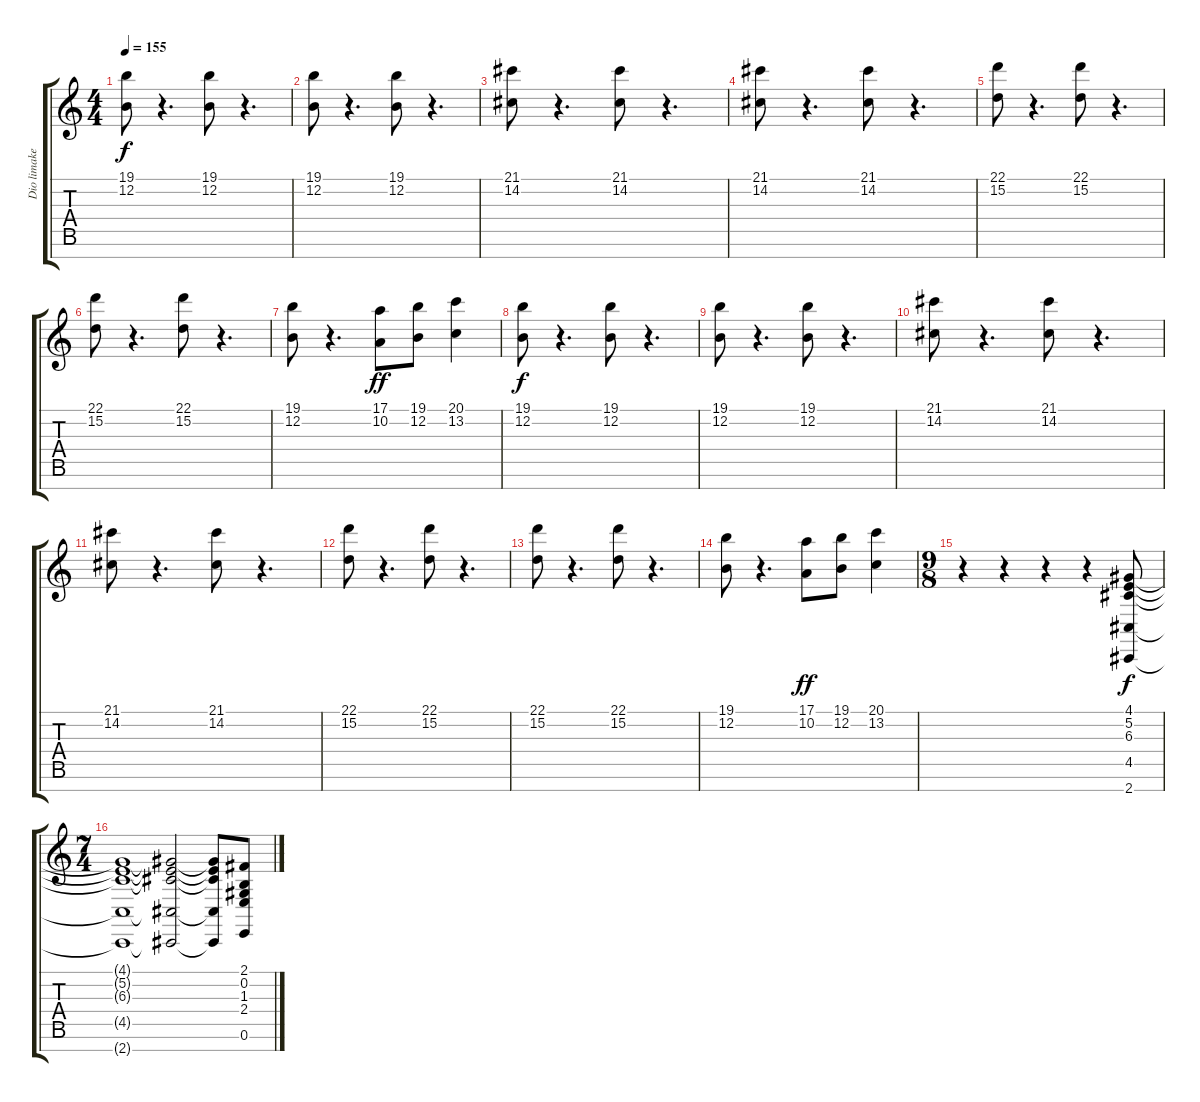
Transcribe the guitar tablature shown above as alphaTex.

\track ("Dio limakeyboard" "Dio limake") {instrument pad3polysynth}
\staff {score tabs}
\tuning (E4 B3 G3 D3 A2 E2 B1) {hide}
\ts (4 4)
\tempo 155
\clef g2
\ks c
(19.1 12.2).8{dy f instrument stringensemble2} r.4{d} (19.1 12.2).8 r.4{d} |
(19.1 12.2).8 r.4{d} (19.1 12.2).8 r.4{d} |
(21.1 14.2).8 r.4{d} (21.1 14.2).8 r.4{d} |
(21.1 14.2).8 r.4{d} (21.1 14.2).8 r.4{d} |
(22.1 15.2).8 r.4{d} (22.1 15.2).8 r.4{d} |
(22.1 15.2).8 r.4{d} (22.1 15.2).8 r.4{d} |
(19.1 12.2).8 r.4{d} (17.1 10.2).8{dy ff} (19.1 12.2).8 (20.1 13.2).4 |
(19.1 12.2).8{dy f instrument stringensemble2} r.4{d} (19.1 12.2).8 r.4{d} |
(19.1 12.2).8 r.4{d} (19.1 12.2).8 r.4{d} |
(21.1 14.2).8 r.4{d} (21.1 14.2).8 r.4{d} |
(21.1 14.2).8 r.4{d} (21.1 14.2).8 r.4{d} |
(22.1 15.2).8 r.4{d} (22.1 15.2).8 r.4{d} |
(22.1 15.2).8 r.4{d} (22.1 15.2).8 r.4{d} |
(19.1 12.2).8 r.4{d} (17.1 10.2).8{dy ff} (19.1 12.2).8 (20.1 13.2).4 |
\ts (9 8)
r.4 r.4 r.4 r.4 (4.1 5.2 6.3 4.5 2.7).8{dy f instrument stringensemble2} |
\ts (7 4)
(4.1{t} 5.2{t} 6.3{t} 4.5{t} 2.7{t}).1 (4.1{t} 5.2{t} 6.3{t} 4.5{t} 2.7{t}).2 (4.1{t} 5.2{t} 6.3{t} 4.5{t} 2.7{t}).8 (2.1 0.2 1.3 2.4 0.6).8
